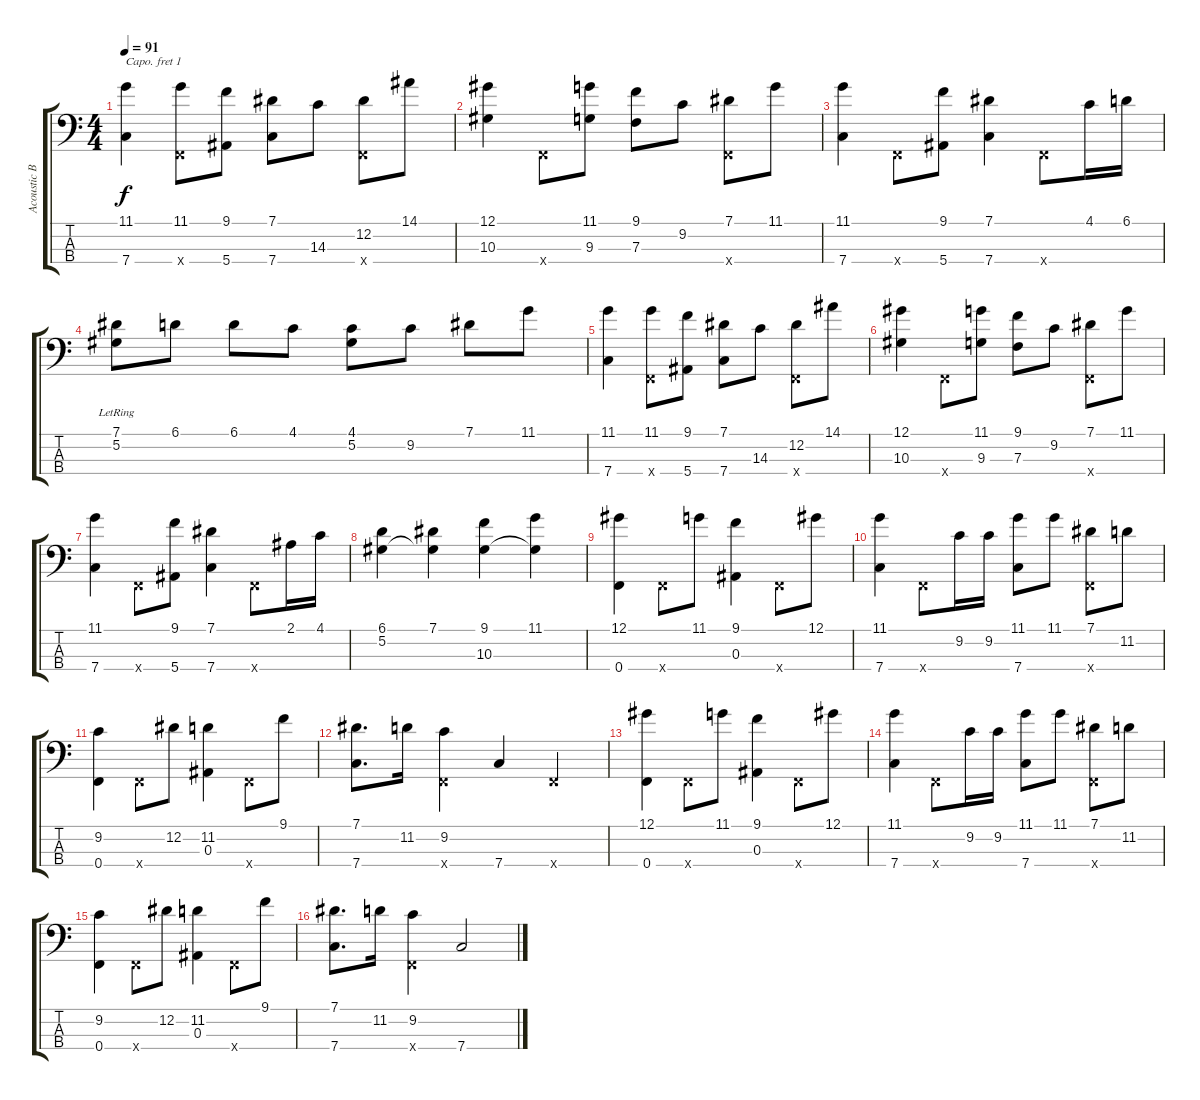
\track ("Acoustic Bass" "Acoustic B") {instrument acousticguitarsteel}
\staff {score tabs}
\capo 1
\tuning (G2 D2 A1 E1) {hide}
\ts (4 4)
\tempo 91
\clef f4
\ks c
(11.1 7.4).4{dy f} (11.1 0.4{x}).8 (9.1 5.4).8 (7.1 7.4).8 14.3.8 (12.2 0.4{x}).8 14.1.8 |
(12.1 10.3).4 0.4{x}.8 (11.1 9.3).8 (9.1 7.3).8 9.2.8 (7.1 0.4{x}).8 11.1.8 |
(11.1 7.4).4 0.4{x}.8 (9.1 5.4).8 (7.1 7.4).4 0.4{x}.8 4.1.16 6.1.16 |
(7.1 5.2{lr}).8 6.1.8 6.1.8 4.1.8 (4.1 5.2).8 9.2.8 7.1.8 11.1.8 |
(11.1 7.4).4 (11.1 0.4{x}).8 (9.1 5.4).8 (7.1 7.4).8 14.3.8 (12.2 0.4{x}).8 14.1.8 |
(12.1 10.3).4 0.4{x}.8 (11.1 9.3).8 (9.1 7.3).8 9.2.8 (7.1 0.4{x}).8 11.1.8 |
(11.1 7.4).4 0.4{x}.8 (9.1 5.4).8 (7.1 7.4).4 0.4{x}.8 2.1.16 4.1.16 |
(6.1 5.2).4 (7.1 5.2{t}).4 (9.1 10.3).4 (11.1 10.3{t}).4 |
(12.1 0.4).4 0.4{x}.8 11.1.8 (9.1 0.3).4 0.4{x}.8 12.1.8 |
(11.1 7.4).4 0.4{x}.8 9.2.16 9.2.16 (11.1 7.4).8 11.1.8 (7.1 0.4{x}).8 11.2.8 |
(9.2 0.4).4 0.4{x}.8 12.2.8 (11.2 0.3).4 0.4{x}.8 9.1.8 |
(7.1 7.4).8{d} 11.2.16 (9.2 0.4{x}).4 7.4.4 0.4{x}.4 |
(12.1 0.4).4 0.4{x}.8 11.1.8 (9.1 0.3).4 0.4{x}.8 12.1.8 |
(11.1 7.4).4 0.4{x}.8 9.2.16 9.2.16 (11.1 7.4).8 11.1.8 (7.1 0.4{x}).8 11.2.8 |
(9.2 0.4).4 0.4{x}.8 12.2.8 (11.2 0.3).4 0.4{x}.8 9.1.8 |
(7.1 7.4).8{d} 11.2.16 (9.2 0.4{x}).4 7.4.2
